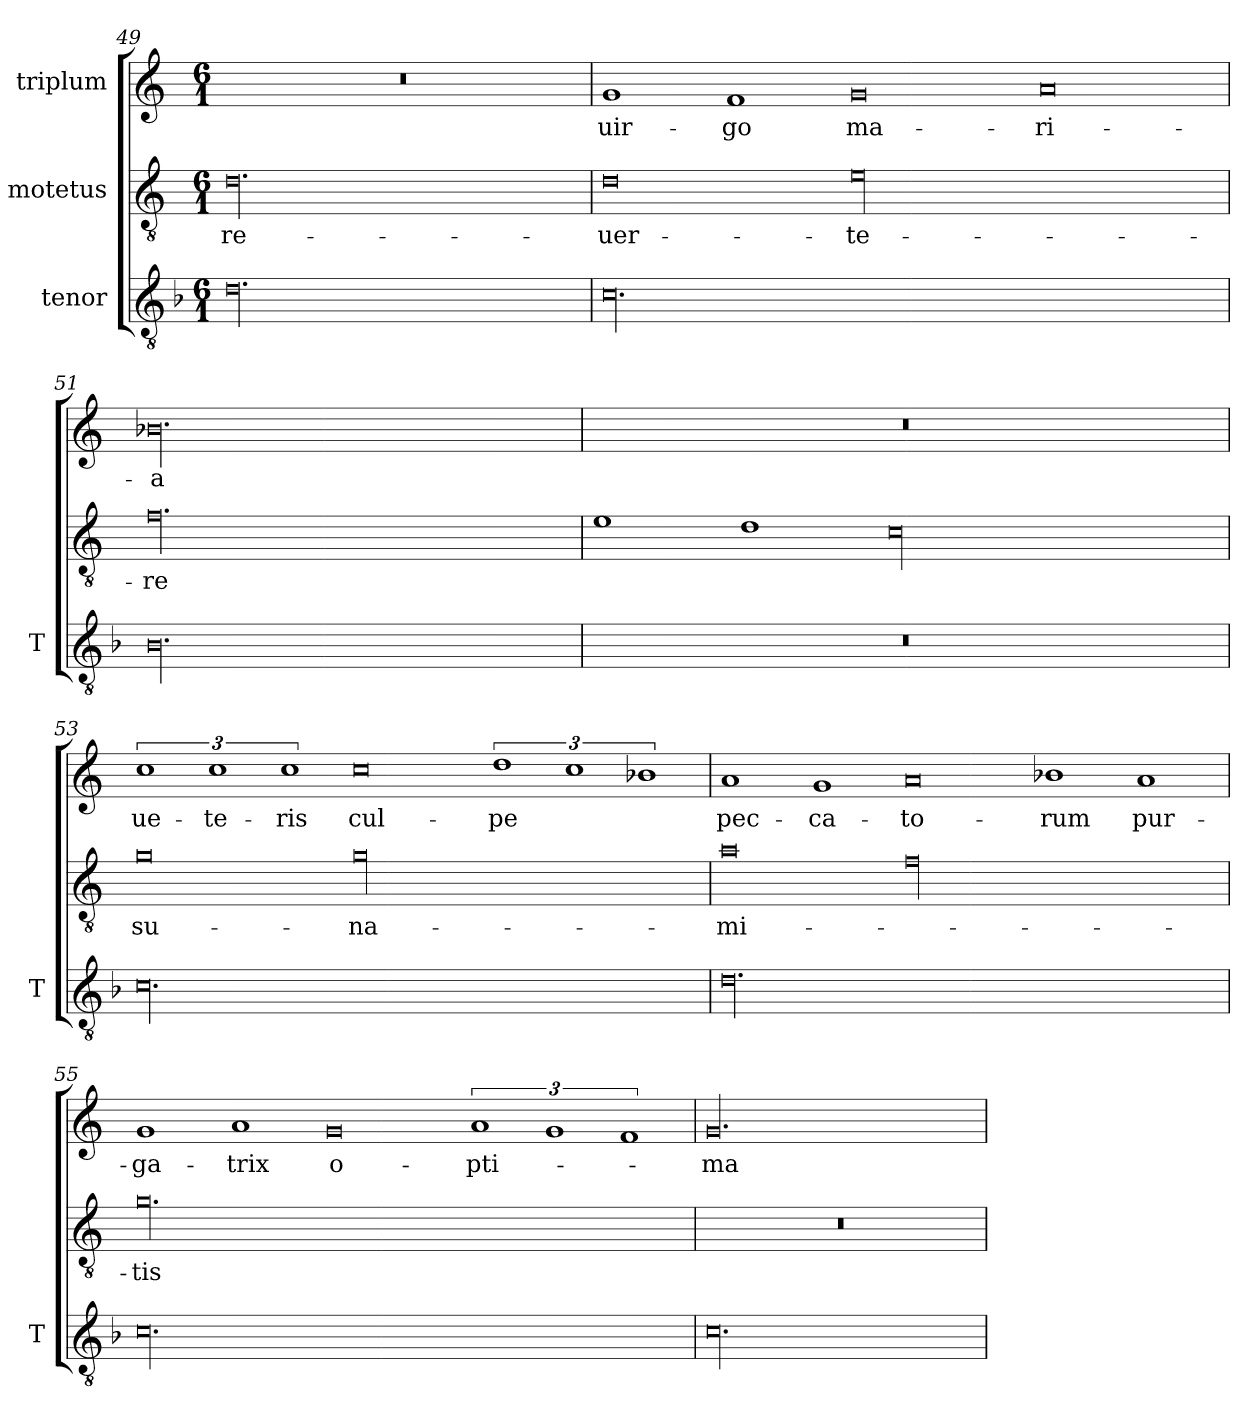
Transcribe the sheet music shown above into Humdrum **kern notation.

**kern	**kern	**text	**kern	**text
*part3	*part2	*part2	*part1	*part1
*staff3	*staff2	*staff2	*staff1	*staff1
*I"tenor	*I"motetus	*	*I"triplum	*
*I'T	*	*	*	*
*clefGv2	*clefGv2	*	*clefG2	*
*k[b-]	*k[]	*	*k[]	*
*F:	*C:	*	*C:	*
*M6/1	*M6/1	*	*M6/1	*
=49	=49	=49	=49	=49
00.d\	00.d\	re-	00.r	.
=50	=50	=50	=50	=50
00.c\	0d\	-uer-	1g/	uir-
.	.	.	1f/	-go
.	00e\	-te-	0g/	ma-
.	.	.	0a/	-ri-
=51	=51	=51	=51	=51
00.B-\	00.f\	-re	00.b-X\	-a
!!LO:PB:g=z
=52	=52	=52	=52	=52
00.r	1e\	.	00.r	.
.	1d\	.	.	.
.	00c\	.	.	.
=53	=53	=53	=53	=53
00.c\	0g\	su-	3%2cc\	ue-
.	.	.	3%2cc\	-te-
.	.	.	3%2cc\	-ris
.	00g\	-na-	0cc\	cul-
.	.	.	3%2dd\	-pe
.	.	.	3%2cc\	.
.	.	.	3%2b-X\	.
=54	=54	=54	=54	=54
00.d\	0a\	-mi-	1a/	pec-
.	.	.	1g/	-ca-
.	00f\	.	0a/	-to-
.	.	.	1b-X\	-rum
.	.	.	1a/	pur-
=55	=55	=55	=55	=55
00.c\	00.g\	-tis	1g/	-ga-
.	.	.	1a/	-trix
.	.	.	0g/	o-
.	.	.	3%2a/	-pti-
.	.	.	3%2g/	.
.	.	.	3%2f/	.
=56	=56	=56	=56	=56
00.c\	00.r	.	00.g/	-ma
=	=	=	=	=
*-	*-	*-	*-	*-
